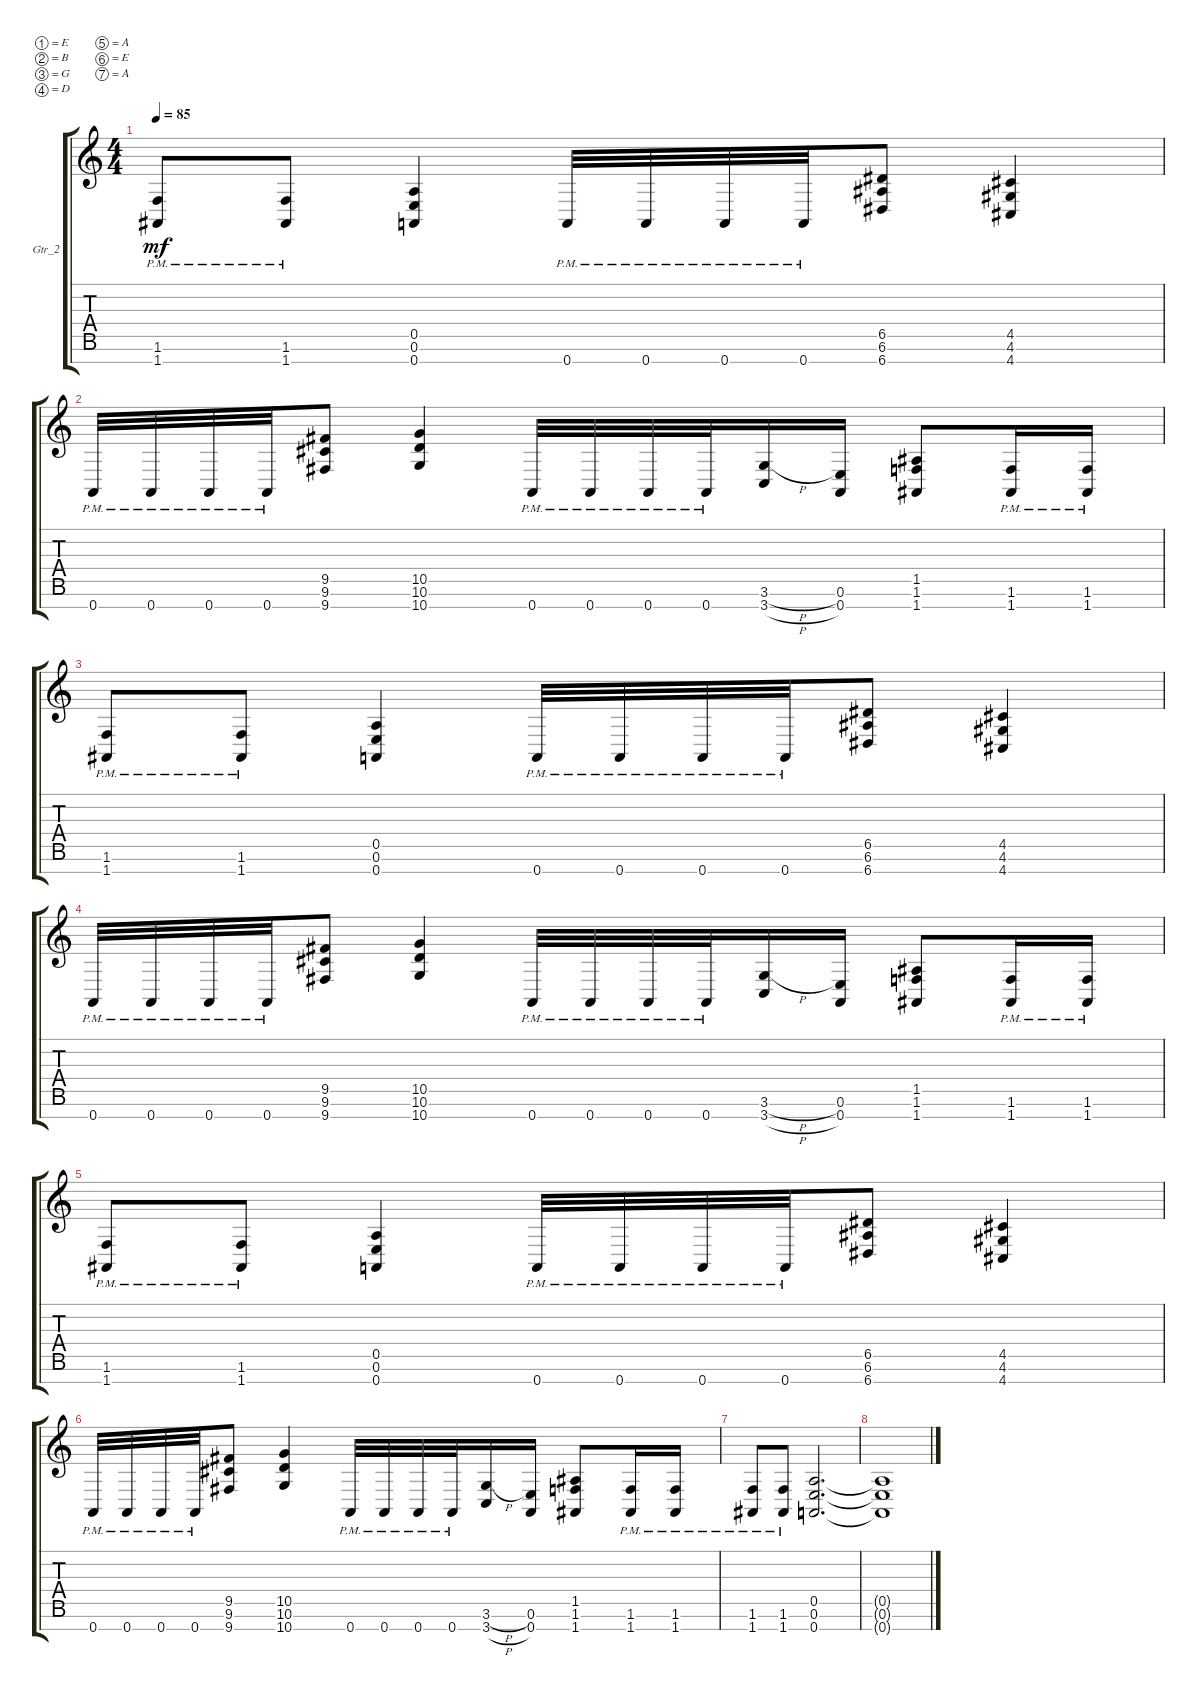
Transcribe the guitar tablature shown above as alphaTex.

\defaultSystemsLayout 4
\bracketExtendMode groupsimilarinstruments
\firstSystemTrackNameOrientation horizontal
\otherSystemsTrackNameOrientation horizontal
\track ("Guitar_Right" "Gtr_2") {instrument distortionguitar}
\staff {score tabs}
\tuning (E4 B3 G3 D3 A2 E2 A1)
\ts (4 4)
\tempo 85
\clef g2
\ks c
(1.7{pm} 1.6{pm}).8{dy mf} (1.7{pm} 1.6{pm}).8 (0.7 0.6 0.5).4 0.7{pm}.32 0.7{pm}.32 0.7{pm}.32 0.7{pm}.32 (6.7 6.6 6.5).8 (4.7 4.6 4.5).4 |
0.7{pm}.32 0.7{pm}.32 0.7{pm}.32 0.7{pm}.32 (9.7 9.6 9.5).8 (10.7 10.6 10.5).4 0.7{pm}.32 0.7{pm}.32 0.7{pm}.32 0.7{pm}.32 (3.7{h} 3.6{h}).16 (0.7 0.6).16 (1.7 1.6 1.5).8 (1.7{pm} 1.6{pm}).16 (1.7{pm} 1.6{pm}).16 |
(1.7{pm} 1.6{pm}).8 (1.7{pm} 1.6{pm}).8 (0.7 0.6 0.5).4 0.7{pm}.32 0.7{pm}.32 0.7{pm}.32 0.7{pm}.32 (6.7 6.6 6.5).8 (4.7 4.6 4.5).4 |
0.7{pm}.32 0.7{pm}.32 0.7{pm}.32 0.7{pm}.32 (9.7 9.6 9.5).8 (10.7 10.6 10.5).4 0.7{pm}.32 0.7{pm}.32 0.7{pm}.32 0.7{pm}.32 (3.7{h} 3.6{h}).16 (0.7 0.6).16 (1.7 1.6 1.5).8 (1.7{pm} 1.6{pm}).16 (1.7{pm} 1.6{pm}).16 |
(1.7{pm} 1.6{pm}).8 (1.7{pm} 1.6{pm}).8 (0.7 0.6 0.5).4 0.7{pm}.32 0.7{pm}.32 0.7{pm}.32 0.7{pm}.32 (6.7 6.6 6.5).8 (4.7 4.6 4.5).4 |
0.7{pm}.32 0.7{pm}.32 0.7{pm}.32 0.7{pm}.32 (9.7 9.6 9.5).8 (10.7 10.6 10.5).4 0.7{pm}.32 0.7{pm}.32 0.7{pm}.32 0.7{pm}.32 (3.7{h} 3.6{h}).16 (0.7 0.6).16 (1.7 1.6 1.5).8 (1.7{pm} 1.6{pm}).16 (1.7{pm} 1.6{pm}).16 |
(1.7{pm} 1.6{pm}).8 (1.7{pm} 1.6{pm}).8 (0.7 0.6 0.5).2{d} |
(0.7{t} 0.6{t} 0.5{t}).1
